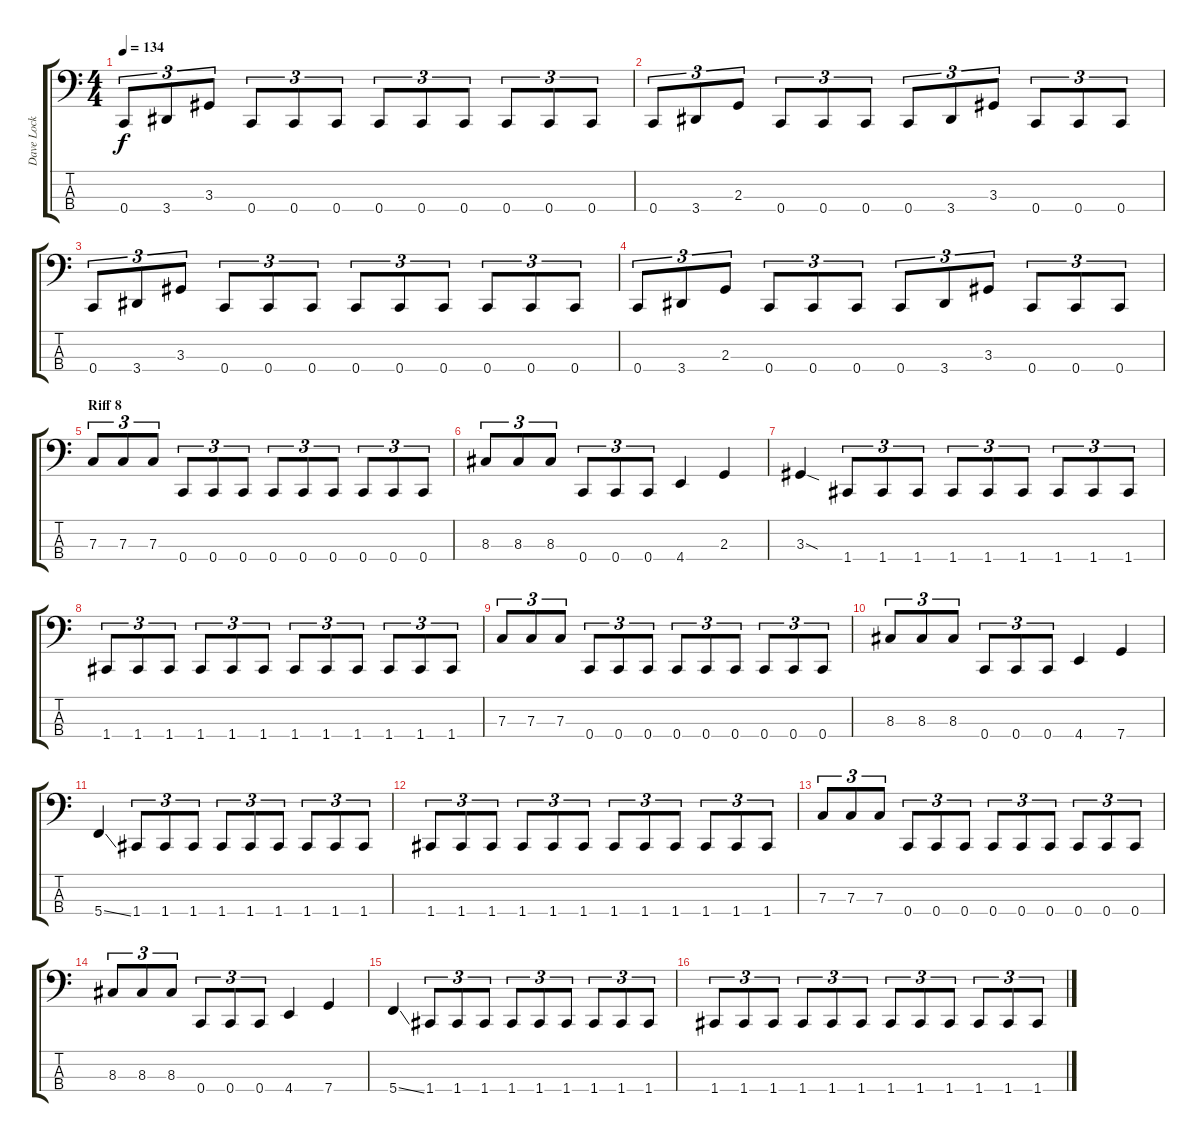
\track ("Dave Lock (Bass)" "Dave Lock ") {instrument electricbasspick}
\staff {score tabs}
\tuning (Eb2 Bb1 F1 C1) {hide}
\ts (4 4)
\tempo 134
\clef f4
\ks c
0.4.8{tu (3 2) dy f} 3.4.8{tu (3 2)} 3.3.8{tu (3 2)} 0.4.8{tu (3 2)} 0.4.8{tu (3 2)} 0.4.8{tu (3 2)} 0.4.8{tu (3 2)} 0.4.8{tu (3 2)} 0.4.8{tu (3 2)} 0.4.8{tu (3 2)} 0.4.8{tu (3 2)} 0.4.8{tu (3 2)} |
0.4.8{tu (3 2)} 3.4.8{tu (3 2)} 2.3.8{tu (3 2)} 0.4.8{tu (3 2)} 0.4.8{tu (3 2)} 0.4.8{tu (3 2)} 0.4.8{tu (3 2)} 3.4.8{tu (3 2)} 3.3.8{tu (3 2)} 0.4.8{tu (3 2)} 0.4.8{tu (3 2)} 0.4.8{tu (3 2)} |
0.4.8{tu (3 2)} 3.4.8{tu (3 2)} 3.3.8{tu (3 2)} 0.4.8{tu (3 2)} 0.4.8{tu (3 2)} 0.4.8{tu (3 2)} 0.4.8{tu (3 2)} 0.4.8{tu (3 2)} 0.4.8{tu (3 2)} 0.4.8{tu (3 2)} 0.4.8{tu (3 2)} 0.4.8{tu (3 2)} |
0.4.8{tu (3 2)} 3.4.8{tu (3 2)} 2.3.8{tu (3 2)} 0.4.8{tu (3 2)} 0.4.8{tu (3 2)} 0.4.8{tu (3 2)} 0.4.8{tu (3 2)} 3.4.8{tu (3 2)} 3.3.8{tu (3 2)} 0.4.8{tu (3 2)} 0.4.8{tu (3 2)} 0.4.8{tu (3 2)} |
\section ("" "Riff 8")
7.3.8{tu (3 2)} 7.3.8{tu (3 2)} 7.3.8{tu (3 2)} 0.4.8{tu (3 2)} 0.4.8{tu (3 2)} 0.4.8{tu (3 2)} 0.4.8{tu (3 2)} 0.4.8{tu (3 2)} 0.4.8{tu (3 2)} 0.4.8{tu (3 2)} 0.4.8{tu (3 2)} 0.4.8{tu (3 2)} |
8.3.8{tu (3 2)} 8.3.8{tu (3 2)} 8.3.8{tu (3 2)} 0.4.8{tu (3 2)} 0.4.8{tu (3 2)} 0.4.8{tu (3 2)} 4.4.4 2.3.4 |
3.3{sod}.4 1.4.8{tu (3 2)} 1.4.8{tu (3 2)} 1.4.8{tu (3 2)} 1.4.8{tu (3 2)} 1.4.8{tu (3 2)} 1.4.8{tu (3 2)} 1.4.8{tu (3 2)} 1.4.8{tu (3 2)} 1.4.8{tu (3 2)} |
1.4.8{tu (3 2)} 1.4.8{tu (3 2)} 1.4.8{tu (3 2)} 1.4.8{tu (3 2)} 1.4.8{tu (3 2)} 1.4.8{tu (3 2)} 1.4.8{tu (3 2)} 1.4.8{tu (3 2)} 1.4.8{tu (3 2)} 1.4.8{tu (3 2)} 1.4.8{tu (3 2)} 1.4.8{tu (3 2)} |
7.3.8{tu (3 2)} 7.3.8{tu (3 2)} 7.3.8{tu (3 2)} 0.4.8{tu (3 2)} 0.4.8{tu (3 2)} 0.4.8{tu (3 2)} 0.4.8{tu (3 2)} 0.4.8{tu (3 2)} 0.4.8{tu (3 2)} 0.4.8{tu (3 2)} 0.4.8{tu (3 2)} 0.4.8{tu (3 2)} |
8.3.8{tu (3 2)} 8.3.8{tu (3 2)} 8.3.8{tu (3 2)} 0.4.8{tu (3 2)} 0.4.8{tu (3 2)} 0.4.8{tu (3 2)} 4.4.4 7.4.4 |
5.4{ss}.4 1.4.8{tu (3 2)} 1.4.8{tu (3 2)} 1.4.8{tu (3 2)} 1.4.8{tu (3 2)} 1.4.8{tu (3 2)} 1.4.8{tu (3 2)} 1.4.8{tu (3 2)} 1.4.8{tu (3 2)} 1.4.8{tu (3 2)} |
1.4.8{tu (3 2)} 1.4.8{tu (3 2)} 1.4.8{tu (3 2)} 1.4.8{tu (3 2)} 1.4.8{tu (3 2)} 1.4.8{tu (3 2)} 1.4.8{tu (3 2)} 1.4.8{tu (3 2)} 1.4.8{tu (3 2)} 1.4.8{tu (3 2)} 1.4.8{tu (3 2)} 1.4.8{tu (3 2)} |
7.3.8{tu (3 2)} 7.3.8{tu (3 2)} 7.3.8{tu (3 2)} 0.4.8{tu (3 2)} 0.4.8{tu (3 2)} 0.4.8{tu (3 2)} 0.4.8{tu (3 2)} 0.4.8{tu (3 2)} 0.4.8{tu (3 2)} 0.4.8{tu (3 2)} 0.4.8{tu (3 2)} 0.4.8{tu (3 2)} |
8.3.8{tu (3 2)} 8.3.8{tu (3 2)} 8.3.8{tu (3 2)} 0.4.8{tu (3 2)} 0.4.8{tu (3 2)} 0.4.8{tu (3 2)} 4.4.4 7.4.4 |
5.4{ss}.4 1.4.8{tu (3 2)} 1.4.8{tu (3 2)} 1.4.8{tu (3 2)} 1.4.8{tu (3 2)} 1.4.8{tu (3 2)} 1.4.8{tu (3 2)} 1.4.8{tu (3 2)} 1.4.8{tu (3 2)} 1.4.8{tu (3 2)} |
1.4.8{tu (3 2)} 1.4.8{tu (3 2)} 1.4.8{tu (3 2)} 1.4.8{tu (3 2)} 1.4.8{tu (3 2)} 1.4.8{tu (3 2)} 1.4.8{tu (3 2)} 1.4.8{tu (3 2)} 1.4.8{tu (3 2)} 1.4.8{tu (3 2)} 1.4.8{tu (3 2)} 1.4.8{tu (3 2)}
